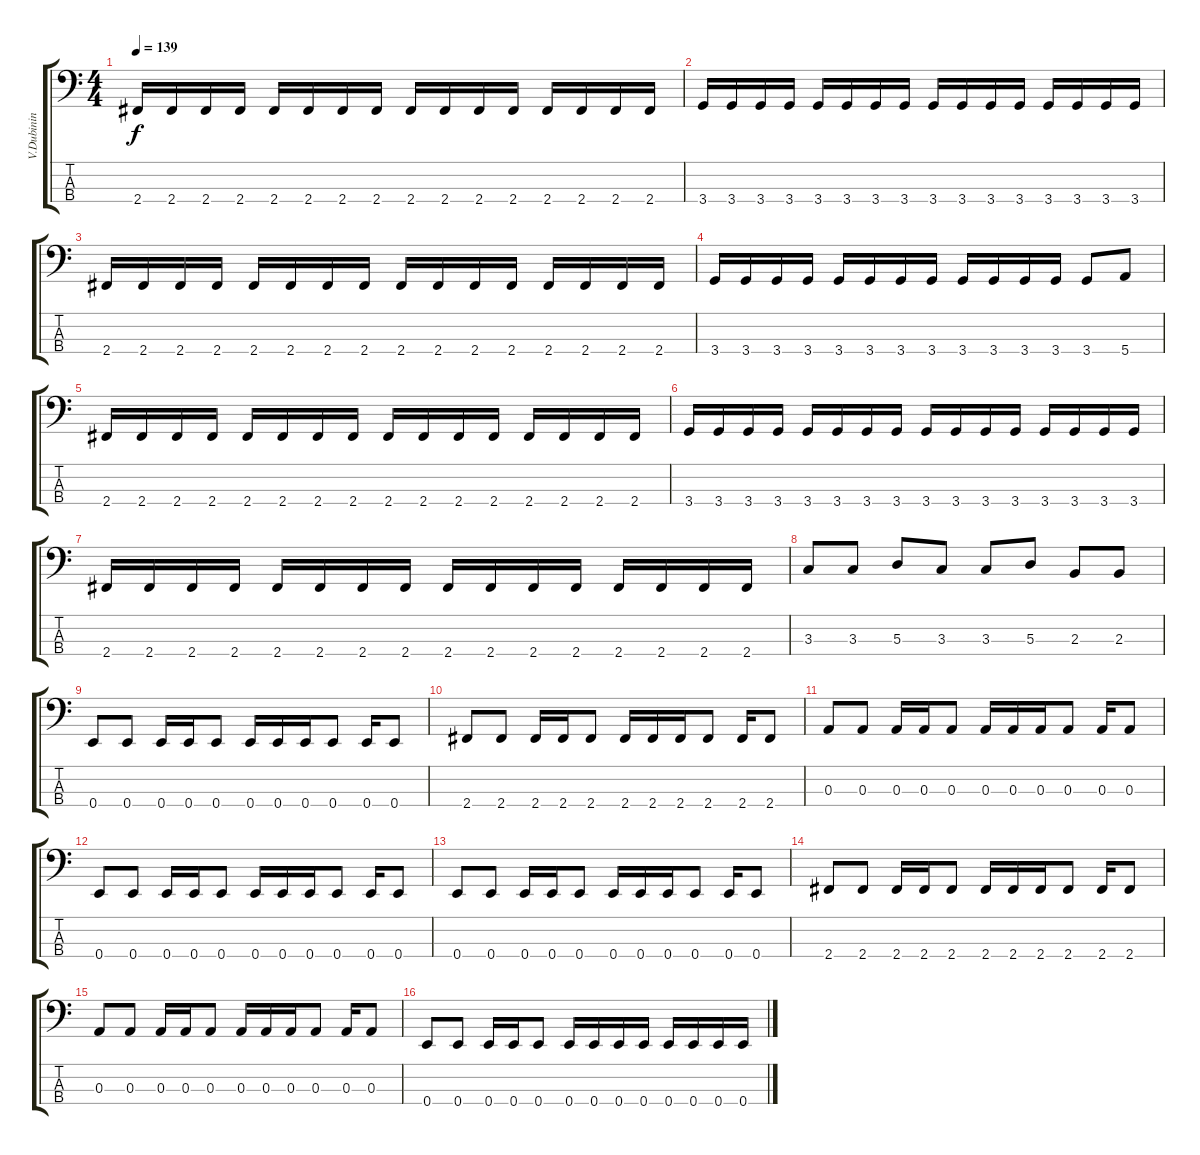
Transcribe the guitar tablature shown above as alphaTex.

\track ("V.Dubinin" "V.Dubinin") {instrument electricbassfinger}
\staff {score tabs}
\tuning (G2 D2 A1 E1) {hide}
\ts (4 4)
\tempo 139
\clef f4
\ks c
2.4.16{dy f} 2.4.16 2.4.16 2.4.16 2.4.16 2.4.16 2.4.16 2.4.16 2.4.16 2.4.16 2.4.16 2.4.16 2.4.16 2.4.16 2.4.16 2.4.16 |
3.4.16 3.4.16 3.4.16 3.4.16 3.4.16 3.4.16 3.4.16 3.4.16 3.4.16 3.4.16 3.4.16 3.4.16 3.4.16 3.4.16 3.4.16 3.4.16 |
2.4.16 2.4.16 2.4.16 2.4.16 2.4.16 2.4.16 2.4.16 2.4.16 2.4.16 2.4.16 2.4.16 2.4.16 2.4.16 2.4.16 2.4.16 2.4.16 |
3.4.16 3.4.16 3.4.16 3.4.16 3.4.16 3.4.16 3.4.16 3.4.16 3.4.16 3.4.16 3.4.16 3.4.16 3.4.8 5.4.8 |
2.4.16 2.4.16 2.4.16 2.4.16 2.4.16 2.4.16 2.4.16 2.4.16 2.4.16 2.4.16 2.4.16 2.4.16 2.4.16 2.4.16 2.4.16 2.4.16 |
3.4.16 3.4.16 3.4.16 3.4.16 3.4.16 3.4.16 3.4.16 3.4.16 3.4.16 3.4.16 3.4.16 3.4.16 3.4.16 3.4.16 3.4.16 3.4.16 |
2.4.16 2.4.16 2.4.16 2.4.16 2.4.16 2.4.16 2.4.16 2.4.16 2.4.16 2.4.16 2.4.16 2.4.16 2.4.16 2.4.16 2.4.16 2.4.16 |
3.3.8 3.3.8 5.3.8 3.3.8 3.3.8 5.3.8 2.3.8 2.3.8 |
0.4.8 0.4.8 0.4.16 0.4.16 0.4.8 0.4.16 0.4.16 0.4.16 0.4.8 0.4.16 0.4.8 |
2.4.8 2.4.8 2.4.16 2.4.16 2.4.8 2.4.16 2.4.16 2.4.16 2.4.8 2.4.16 2.4.8 |
0.3.8 0.3.8 0.3.16 0.3.16 0.3.8 0.3.16 0.3.16 0.3.16 0.3.8 0.3.16 0.3.8 |
0.4.8 0.4.8 0.4.16 0.4.16 0.4.8 0.4.16 0.4.16 0.4.16 0.4.8 0.4.16 0.4.8 |
0.4.8 0.4.8 0.4.16 0.4.16 0.4.8 0.4.16 0.4.16 0.4.16 0.4.8 0.4.16 0.4.8 |
2.4.8 2.4.8 2.4.16 2.4.16 2.4.8 2.4.16 2.4.16 2.4.16 2.4.8 2.4.16 2.4.8 |
0.3.8 0.3.8 0.3.16 0.3.16 0.3.8 0.3.16 0.3.16 0.3.16 0.3.8 0.3.16 0.3.8 |
0.4.8 0.4.8 0.4.16 0.4.16 0.4.8 0.4.16 0.4.16 0.4.16 0.4.16 0.4.16 0.4.16 0.4.16 0.4.16
